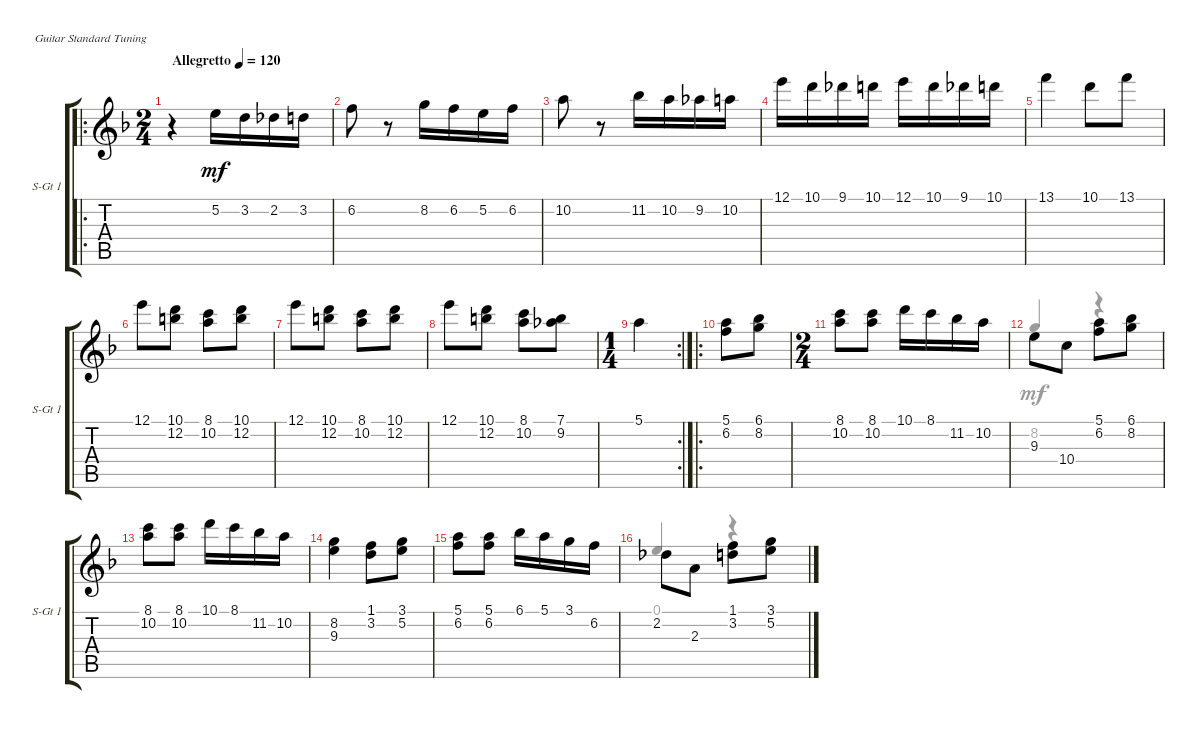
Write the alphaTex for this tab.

\defaultSystemsLayout 4
\bracketExtendMode groupsimilarinstruments
\useSystemSignSeparator
\singleTrackTrackNamePolicy allsystems
\multiTrackTrackNamePolicy allsystems
\firstSystemTrackNameOrientation horizontal
\otherSystemsTrackNameOrientation horizontal
\track ("Steel Guitar 1" "S-Gt 1") {instrument acousticguitarsteel}
\staff {score tabs}
\tuning (E4 B3 G3 D3 A2 E2)
\voice
\ro
\ts (2 4)
\ac
\tempo (120 "Allegretto")
\clef g2
\ks dminor
r.4{dy mf instrument acousticguitarsteel} 5.2.16 3.2.16 2.2.16 3.2.16 |
6.2.8 r.8 8.2.16 6.2.16 5.2.16 6.2.16 |
10.2.8 r.8 11.2.16 10.2.16 9.2.16 10.2.16 |
12.1.16 10.1.16 9.1.16 10.1.16 12.1.16 10.1.16 9.1.16 10.1.16 |
13.1.4 10.1.8 13.1.8 |
12.1.8 (12.2 10.1).8 (10.2 8.1).8 (10.1 12.2).8 |
12.1.8 (12.2 10.1).8 (10.2 8.1).8 (10.1 12.2).8 |
12.1.8 (12.2 10.1).8 (10.2 8.1).8 (7.1 9.2).8 |
\rc 2
\ts (1 4)
5.1.4 |
\ro
(6.2 5.1).8 (6.1 8.2).8 |
\ts (2 4)
(10.2 8.1).8 (8.1 10.2).8 10.1.16 8.1.16 11.2.16 10.2.16 |
9.3.8{beam invert} 10.4.8 (6.2 5.1).8{beam invert} (6.1 8.2).8 |
(10.2 8.1).8 (8.1 10.2).8 10.1.16 8.1.16 11.2.16 10.2.16 |
(9.3 8.2).4 (3.2 1.1).8 (3.1 5.2).8 |
(6.2 5.1).8 (5.1 6.2).8 6.1.16 5.1.16 3.1.16 6.2.16 |
2.2.8{beam invert} 2.3.8 (3.2 1.1).8{beam invert} (3.1 5.2).8
\voice
\clef g2
\ottava regular
\simile none
\ks dminor
|
|
|
|
|
|
|
|
|
|
|
8.2.4{beam invert} r.4 |
|
|
|
0.1.4{beam invert} r.4
